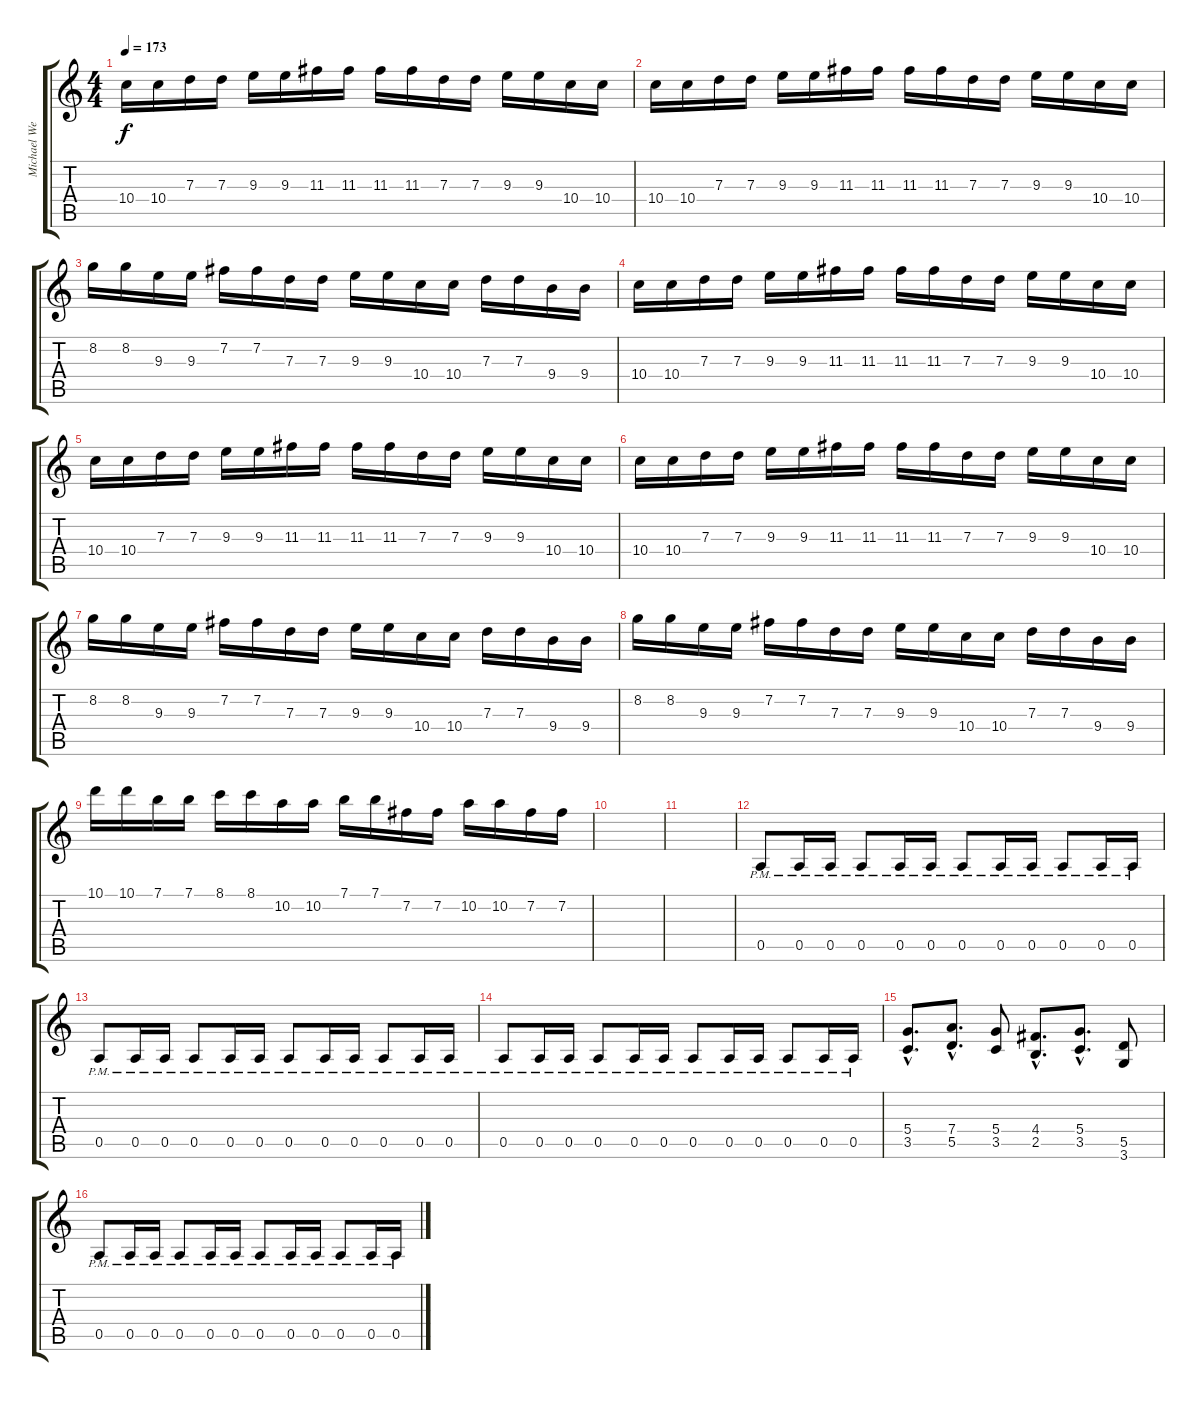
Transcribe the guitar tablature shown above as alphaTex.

\track ("Michael Weikath" "Michael We") {instrument overdrivenguitar}
\staff {score tabs}
\tuning (E4 B3 G3 D3 A2 E2) {hide}
\ts (4 4)
\tempo 173
\clef g2
\ks c
10.4.16{dy f} 10.4.16 7.3.16 7.3.16 9.3.16 9.3.16 11.3.16 11.3.16 11.3.16 11.3.16 7.3.16 7.3.16 9.3.16 9.3.16 10.4.16 10.4.16 |
10.4.16 10.4.16 7.3.16 7.3.16 9.3.16 9.3.16 11.3.16 11.3.16 11.3.16 11.3.16 7.3.16 7.3.16 9.3.16 9.3.16 10.4.16 10.4.16 |
8.2.16 8.2.16 9.3.16 9.3.16 7.2.16 7.2.16 7.3.16 7.3.16 9.3.16 9.3.16 10.4.16 10.4.16 7.3.16 7.3.16 9.4.16 9.4.16 |
10.4.16 10.4.16 7.3.16 7.3.16 9.3.16 9.3.16 11.3.16 11.3.16 11.3.16 11.3.16 7.3.16 7.3.16 9.3.16 9.3.16 10.4.16 10.4.16 |
10.4.16 10.4.16 7.3.16 7.3.16 9.3.16 9.3.16 11.3.16 11.3.16 11.3.16 11.3.16 7.3.16 7.3.16 9.3.16 9.3.16 10.4.16 10.4.16 |
10.4.16 10.4.16 7.3.16 7.3.16 9.3.16 9.3.16 11.3.16 11.3.16 11.3.16 11.3.16 7.3.16 7.3.16 9.3.16 9.3.16 10.4.16 10.4.16 |
8.2.16 8.2.16 9.3.16 9.3.16 7.2.16 7.2.16 7.3.16 7.3.16 9.3.16 9.3.16 10.4.16 10.4.16 7.3.16 7.3.16 9.4.16 9.4.16 |
8.2.16 8.2.16 9.3.16 9.3.16 7.2.16 7.2.16 7.3.16 7.3.16 9.3.16 9.3.16 10.4.16 10.4.16 7.3.16 7.3.16 9.4.16 9.4.16 |
10.1.16 10.1.16 7.1.16 7.1.16 8.1.16 8.1.16 10.2.16 10.2.16 7.1.16 7.1.16 7.2.16 7.2.16 10.2.16 10.2.16 7.2.16 7.2.16 |
|
|
0.5{pm}.8 0.5{pm}.16 0.5{pm}.16 0.5{pm}.8 0.5{pm}.16 0.5{pm}.16 0.5{pm}.8 0.5{pm}.16 0.5{pm}.16 0.5{pm}.8 0.5{pm}.16 0.5{pm}.16 |
0.5{pm}.8 0.5{pm}.16 0.5{pm}.16 0.5{pm}.8 0.5{pm}.16 0.5{pm}.16 0.5{pm}.8 0.5{pm}.16 0.5{pm}.16 0.5{pm}.8 0.5{pm}.16 0.5{pm}.16 |
0.5{pm}.8 0.5{pm}.16 0.5{pm}.16 0.5{pm}.8 0.5{pm}.16 0.5{pm}.16 0.5{pm}.8 0.5{pm}.16 0.5{pm}.16 0.5{pm}.8 0.5{pm}.16 0.5{pm}.16 |
(5.4{hac} 3.5{hac}).8{d} (7.4{hac} 5.5{hac}).8{d} (5.4 3.5).8 (4.4{hac} 2.5{hac}).8{d} (5.4{hac} 3.5{hac}).8{d} (5.5 3.6).8 |
0.5{pm}.8 0.5{pm}.16 0.5{pm}.16 0.5{pm}.8 0.5{pm}.16 0.5{pm}.16 0.5{pm}.8 0.5{pm}.16 0.5{pm}.16 0.5{pm}.8 0.5{pm}.16 0.5{pm}.16
